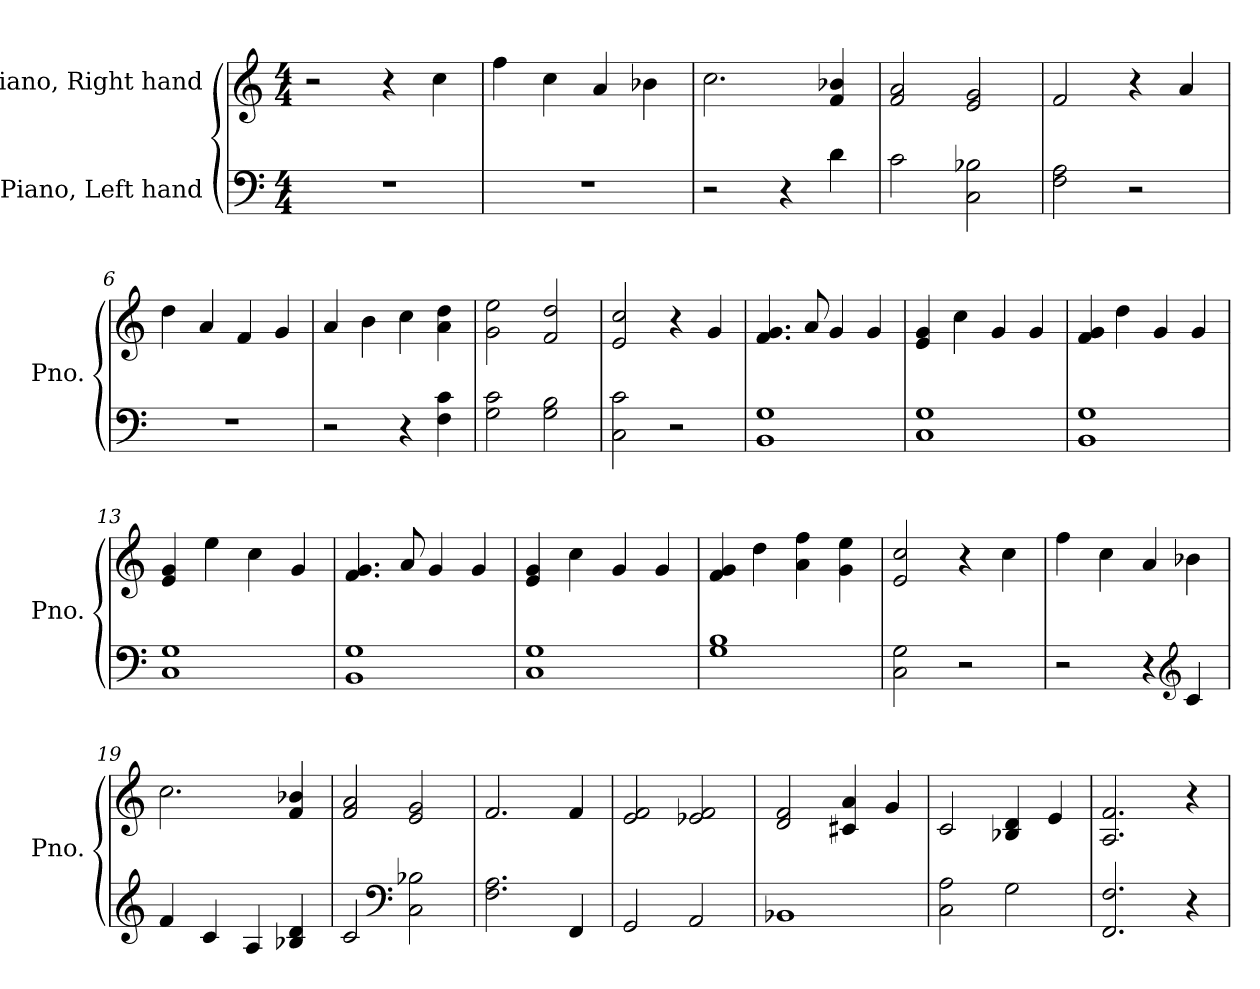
**kern	**kern
*part2	*part1
*staff2	*staff1
*I"Piano, Left hand	*I"Piano, Right hand
*I'Pno.	*I'Pno.
*clefF4	*clefG2
*k[]	*k[]
*M4/4	*M4/4
*MM100	*MM100
=1	=1
1r	2r
.	4r
.	4cc\
=2	=2
1r	4ff\
.	4cc\
.	4a/
.	4b-X\
=3	=3
2r	2.cc\
4r	.
4d\	4f/ 4b-X/
=4	=4
2c\	2f/ 2a/
2C\ 2B-X\	2e/ 2g/
=5	=5
2F\ 2A\	2f/
2r	4r
.	4a/
=6	=6
1r	4dd\
.	4a/
.	4f/
.	4g/
=7	=7
2r	4a/
.	4b\
4r	4cc\
4F\ 4c\	4a\ 4dd\
=8	=8
2G\ 2c\	2g\ 2ee\
2G\ 2B\	2f/ 2dd/
!!LO:LB:g=z
=9	=9
2C\ 2c\	2e/ 2cc/
2r	4r
.	4g/
=10	=10
1BB 1G	4.f/ 4.g/
.	8a/
.	4g/
.	4g/
=11	=11
1C 1G	4e/ 4g/
.	4cc\
.	4g/
.	4g/
=12	=12
1BB 1G	4f/ 4g/
.	4dd\
.	4g/
.	4g/
=13	=13
1C 1G	4e/ 4g/
.	4ee\
.	4cc\
.	4g/
=14	=14
1BB 1G	4.f/ 4.g/
.	8a/
.	4g/
.	4g/
=15	=15
1C 1G	4e/ 4g/
.	4cc\
.	4g/
.	4g/
=16	=16
1G 1B	4f/ 4g/
.	4dd\
.	4a\ 4ff\
.	4g\ 4ee\
!!LO:LB:g=z
=17	=17
2C\ 2G\	2e/ 2cc/
2r	4r
.	4cc\
=18	=18
2r	4ff\
.	4cc\
4r	4a/
*clefG2	*
4c/	4b-X\
=19	=19
4f/	2.cc\
4c/	.
4A/	.
4B-X/ 4d/	4f/ 4b-X/
=20	=20
2c/	2f/ 2a/
*clefF4	*
2C\ 2B-X\	2e/ 2g/
=21	=21
2.F\ 2.A\	2.f/
4FF/	4f/
=22	=22
2GG/	2e/ 2f/
2AA/	2e-X/ 2f/
=23	=23
1BB-X	2d/ 2f/
.	4c#X/ 4a/
.	4g/
=24	=24
2C\ 2A\	2c/
2G\	4B-X/ 4d/
.	4e/
!!LO:LB:g=z
=25	=25
2.FF/ 2.F/	2.A/ 2.f/
4r	4r
=	=
*-	*-
